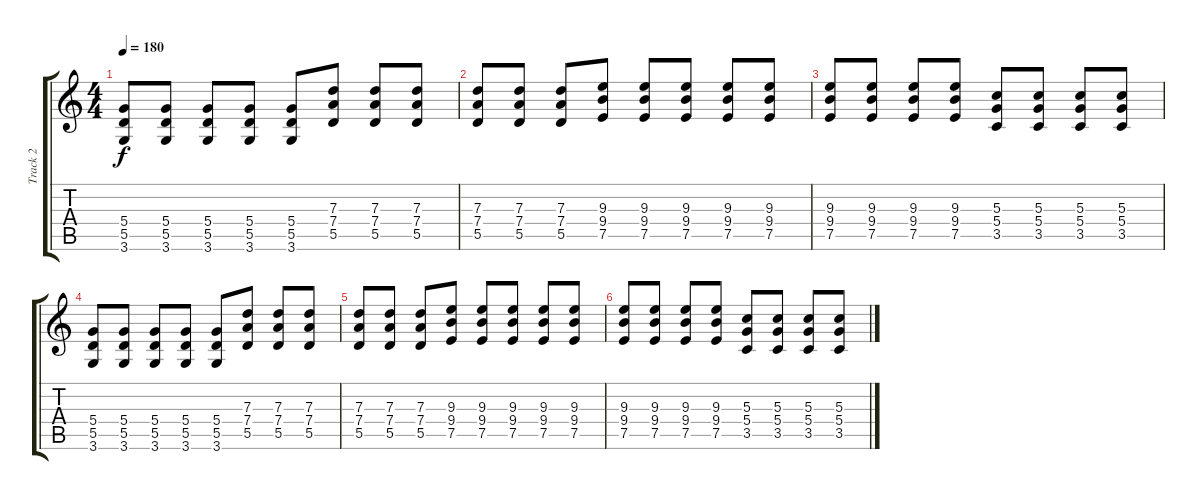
\track ("Track 2" "Track 2") {instrument overdrivenguitar}
\staff {score tabs}
\tuning (E4 B3 G3 D3 A2 E2) {hide}
\ts (4 4)
\tempo 180
\clef g2
\ks c
(5.4 5.5 3.6).8{dy f} (5.4 5.5 3.6).8 (5.4 5.5 3.6).8 (5.4 5.5 3.6).8 (5.4 5.5 3.6).8 (7.3 7.4 5.5).8 (7.3 7.4 5.5).8 (7.3 7.4 5.5).8 |
(7.3 7.4 5.5).8 (7.3 7.4 5.5).8 (7.3 7.4 5.5).8 (9.3 9.4 7.5).8 (9.3 9.4 7.5).8 (9.3 9.4 7.5).8 (9.3 9.4 7.5).8 (9.3 9.4 7.5).8 |
(9.3 9.4 7.5).8 (9.3 9.4 7.5).8 (9.3 9.4 7.5).8 (9.3 9.4 7.5).8 (5.3 5.4 3.5).8 (5.3 5.4 3.5).8 (5.3 5.4 3.5).8 (5.3 5.4 3.5).8 |
(5.4 5.5 3.6).8 (5.4 5.5 3.6).8 (5.4 5.5 3.6).8 (5.4 5.5 3.6).8 (5.4 5.5 3.6).8 (7.3 7.4 5.5).8 (7.3 7.4 5.5).8 (7.3 7.4 5.5).8 |
(7.3 7.4 5.5).8 (7.3 7.4 5.5).8 (7.3 7.4 5.5).8 (9.3 9.4 7.5).8 (9.3 9.4 7.5).8 (9.3 9.4 7.5).8 (9.3 9.4 7.5).8 (9.3 9.4 7.5).8 |
(9.3 9.4 7.5).8 (9.3 9.4 7.5).8 (9.3 9.4 7.5).8 (9.3 9.4 7.5).8 (5.3 5.4 3.5).8 (5.3 5.4 3.5).8 (5.3 5.4 3.5).8 (5.3 5.4 3.5).8
